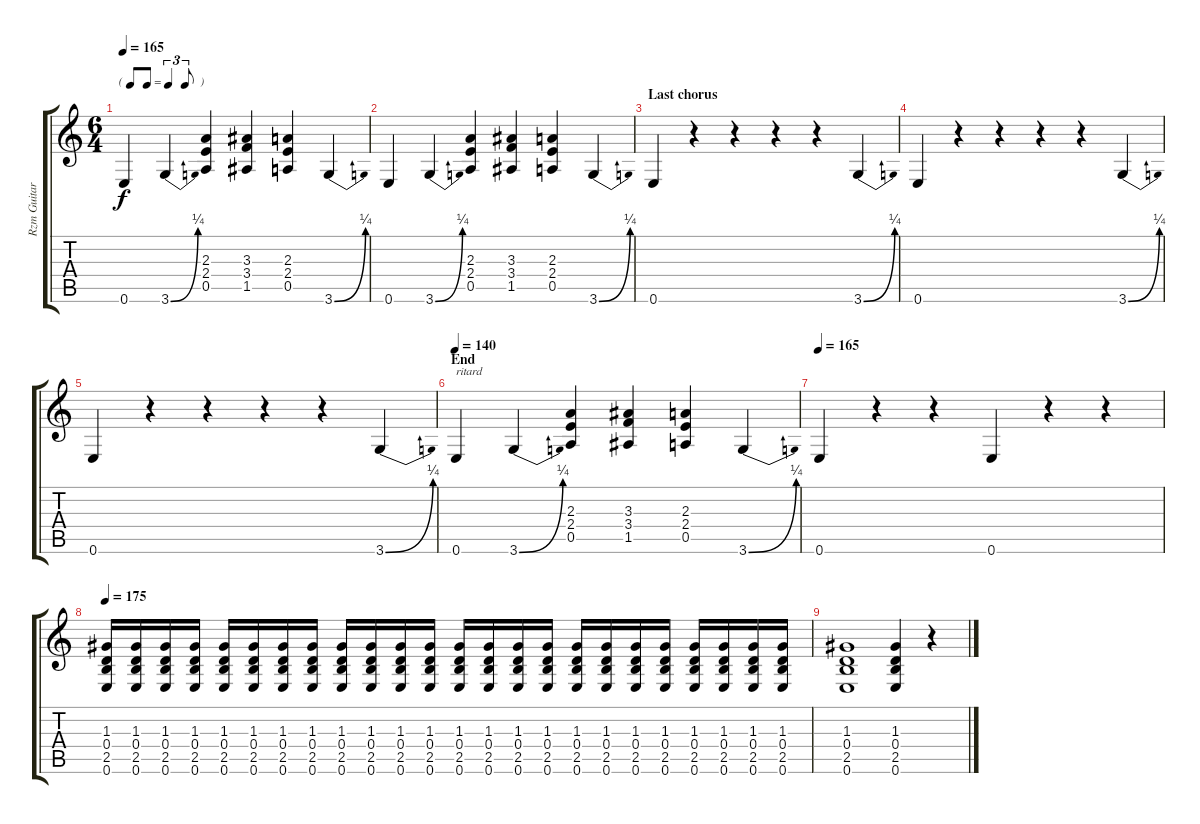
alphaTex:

\track ("Rzm Guitar" "Rzm Guitar") {instrument distortionguitar}
\staff {score tabs}
\tuning (E4 B3 G3 D3 A2 E2) {hide}
\ts (6 4)
\tf triplet8th
\tempo 165
\clef g2
\ks c
0.6.4{dy f} 3.6{be (bend 0 0 60 1)}.4 (2.3 2.4 0.5).4 (3.3 3.4 1.5).4 (2.3 2.4 0.5).4 3.6{be (bend 0 0 60 1)}.4 |
0.6.4 3.6{be (bend 0 0 60 1)}.4 (2.3 2.4 0.5).4 (3.3 3.4 1.5).4 (2.3 2.4 0.5).4 3.6{be (bend 0 0 60 1)}.4 |
\section ("" "Last chorus")
0.6.4 r.4 r.4 r.4 r.4 3.6{be (bend 0 0 60 1)}.4 |
0.6.4 r.4 r.4 r.4 r.4 3.6{be (bend 0 0 60 1)}.4 |
0.6.4 r.4 r.4 r.4 r.4 3.6{be (bend 0 0 60 1)}.4 |
\section ("" "End")
\tempo 140
0.6.4{txt "ritard"} 3.6{be (bend 0 0 60 1)}.4 (2.3 2.4 0.5).4 (3.3 3.4 1.5).4 (2.3 2.4 0.5).4 3.6{be (bend 0 0 60 1)}.4 |
\tempo 165
0.6.4 r.4 r.4 0.6.4 r.4 r.4 |
\tempo 175
(1.3 0.4 2.5 0.6).16 (1.3 0.4 2.5 0.6).16 (1.3 0.4 2.5 0.6).16 (1.3 0.4 2.5 0.6).16 (1.3 0.4 2.5 0.6).16 (1.3 0.4 2.5 0.6).16 (1.3 0.4 2.5 0.6).16 (1.3 0.4 2.5 0.6).16 (1.3 0.4 2.5 0.6).16 (1.3 0.4 2.5 0.6).16 (1.3 0.4 2.5 0.6).16 (1.3 0.4 2.5 0.6).16 (1.3 0.4 2.5 0.6).16 (1.3 0.4 2.5 0.6).16 (1.3 0.4 2.5 0.6).16 (1.3 0.4 2.5 0.6).16 (1.3 0.4 2.5 0.6).16 (1.3 0.4 2.5 0.6).16 (1.3 0.4 2.5 0.6).16 (1.3 0.4 2.5 0.6).16 (1.3 0.4 2.5 0.6).16 (1.3 0.4 2.5 0.6).16 (1.3 0.4 2.5 0.6).16 (1.3 0.4 2.5 0.6).16 |
(1.3 0.4 2.5 0.6).1 (1.3 0.4 2.5 0.6).4 r.4
